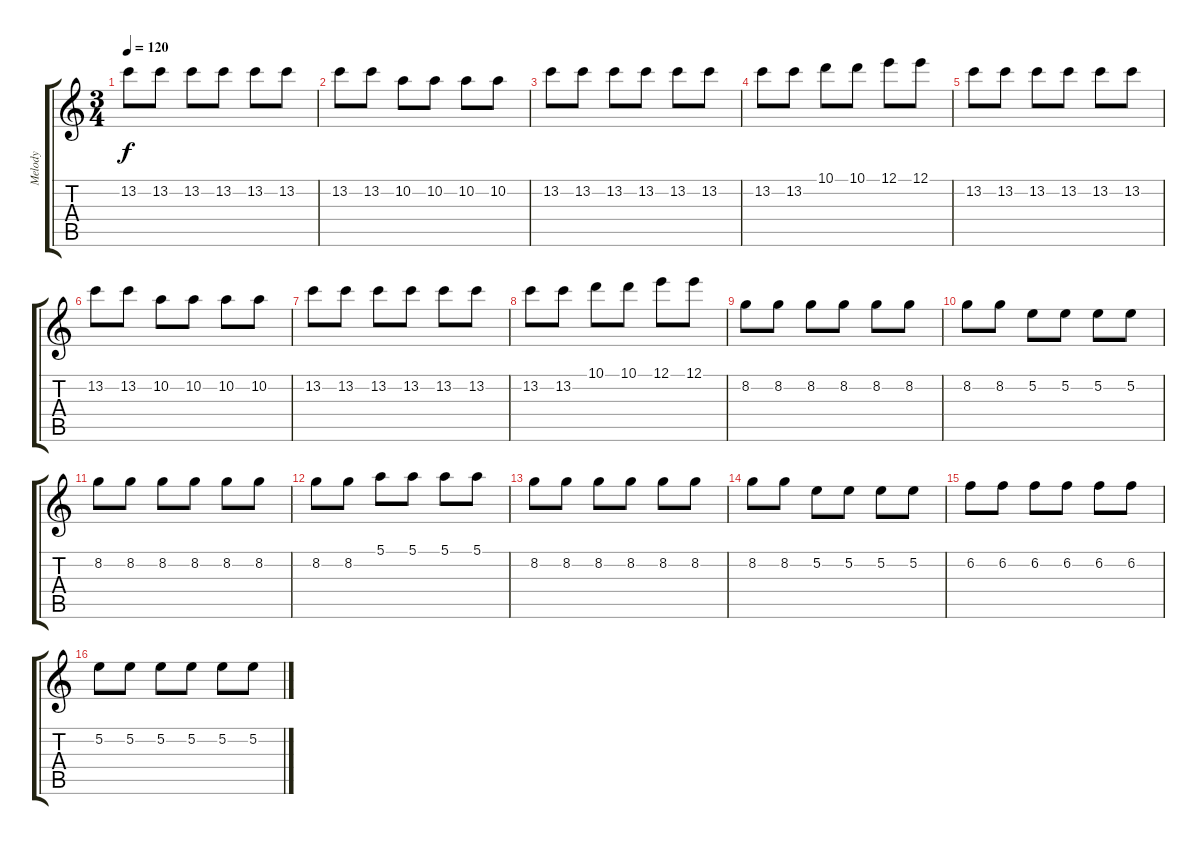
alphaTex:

\track ("Melody" "Melody") {instrument electricguitarjazz}
\staff {score tabs}
\tuning (E4 B3 G3 D3 A2 E2) {hide}
\ts (3 4)
\tempo 120
\clef g2
\ks c
13.2.8{dy f} 13.2.8 13.2.8 13.2.8 13.2.8 13.2.8 |
13.2.8 13.2.8 10.2.8 10.2.8 10.2.8 10.2.8 |
13.2.8 13.2.8 13.2.8 13.2.8 13.2.8 13.2.8 |
13.2.8 13.2.8 10.1.8 10.1.8 12.1.8 12.1.8 |
13.2.8 13.2.8 13.2.8 13.2.8 13.2.8 13.2.8 |
13.2.8 13.2.8 10.2.8 10.2.8 10.2.8 10.2.8 |
13.2.8 13.2.8 13.2.8 13.2.8 13.2.8 13.2.8 |
13.2.8 13.2.8 10.1.8 10.1.8 12.1.8 12.1.8 |
8.2.8 8.2.8 8.2.8 8.2.8 8.2.8 8.2.8 |
8.2.8 8.2.8 5.2.8 5.2.8 5.2.8 5.2.8 |
8.2.8 8.2.8 8.2.8 8.2.8 8.2.8 8.2.8 |
8.2.8 8.2.8 5.1.8 5.1.8 5.1.8 5.1.8 |
8.2.8 8.2.8 8.2.8 8.2.8 8.2.8 8.2.8 |
8.2.8 8.2.8 5.2.8 5.2.8 5.2.8 5.2.8 |
6.2.8 6.2.8 6.2.8 6.2.8 6.2.8 6.2.8 |
5.2.8 5.2.8 5.2.8 5.2.8 5.2.8 5.2.8
